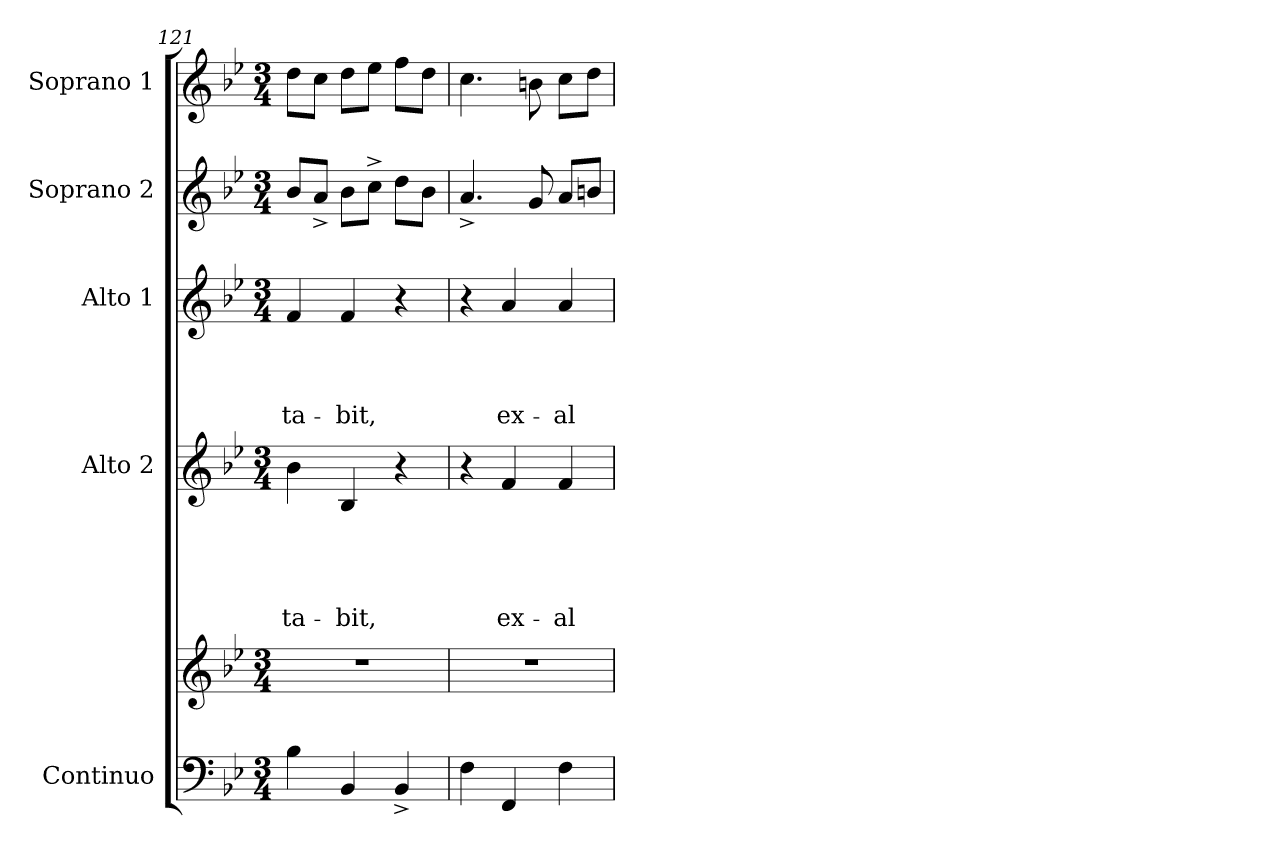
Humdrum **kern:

**kern	**kern	**kern	**text	**text	**text	**text	**text	**kern	**text	**text	**text	**text	**kern	**kern
*part5	*part5	*part4	*part4	*part4	*part4	*part4	*part4	*part3	*part3	*part3	*part3	*part3	*part2	*part1
*staff6	*staff5	*staff4	*staff4	*staff4	*staff4	*staff4	*staff4	*staff3	*staff3	*staff3	*staff3	*staff3	*staff2	*staff1
*I"Continuo	*	*I"Alto 2	*	*	*	*	*	*I"Alto 1	*	*	*	*	*I"Soprano 2	*I"Soprano 1
*	*	*I'A. 2	*	*	*	*	*	*I'A. 1	*	*	*	*	*I'S. 2	*I'S. 1
*clefF4	*clefG2	*clefG2	*	*	*	*	*	*clefG2	*	*	*	*	*clefG2	*clefG2
*k[b-e-]	*k[b-e-]	*k[b-e-]	*	*	*	*	*	*k[b-e-]	*	*	*	*	*k[b-e-]	*k[b-e-]
*B-:	*B-:	*B-:	*	*	*	*	*	*B-:	*	*	*	*	*B-:	*B-:
*M3/4	*M3/4	*M3/4	*	*	*	*	*	*M3/4	*	*	*	*	*M3/4	*M3/4
=121	=121	=121	=121	=121	=121	=121	=121	=121	=121	=121	=121	=121	=121	=121
!	!LO:N:vis=1	!	!	!	!	!	!LO:LY:b	!	!	!	!	!LO:LY:b	!	!
4B-\	2.r	4b-\	.	.	.	.	-ta-	4f/	.	.	.	-ta-	8b-/L	8dd\L
.	.	.	.	.	.	.	.	.	.	.	.	.	8a^</J	8cc\J
!	!	!	!	!	!	!	!LO:LY:b	!	!	!	!	!LO:LY:b	!	!
4BB-/	.	4B-/	.	.	.	.	-bit,	4f/	.	.	.	-bit,	8b-\L	8dd\L
.	.	.	.	.	.	.	.	.	.	.	.	.	8cc^>\J	8ee-\J
4BB-^</	.	4r	.	.	.	.	.	4r	.	.	.	.	8dd\L	8ff\L
.	.	.	.	.	.	.	.	.	.	.	.	.	8b-\J	8dd\J
=122	=122	=122	=122	=122	=122	=122	=122	=122	=122	=122	=122	=122	=122	=122
!	!LO:N:vis=1	!	!	!	!	!	!	!	!	!	!	!	!	!
4F\	2.r	4r	.	.	.	.	.	4r	.	.	.	.	4.a^</	4.cc\
!	!	!	!	!	!	!	!LO:LY:b	!	!	!	!	!LO:LY:b	!	!
4FF/	.	4f/	.	.	.	.	ex-	4a/	.	.	.	ex-	.	.
.	.	.	.	.	.	.	.	.	.	.	.	.	8g/	8bn\
!	!	!	!	!	!	!	!LO:LY:b	!	!	!	!	!LO:LY:b	!	!
4F\	.	4f/	.	.	.	.	-al-	4a/	.	.	.	-al-	8a/L	8cc\L
.	.	.	.	.	.	.	.	.	.	.	.	.	8bn/J	8dd\J
=	=	=	=	=	=	=	=	=	=	=	=	=	=	=
*-	*-	*-	*-	*-	*-	*-	*-	*-	*-	*-	*-	*-	*-	*-
